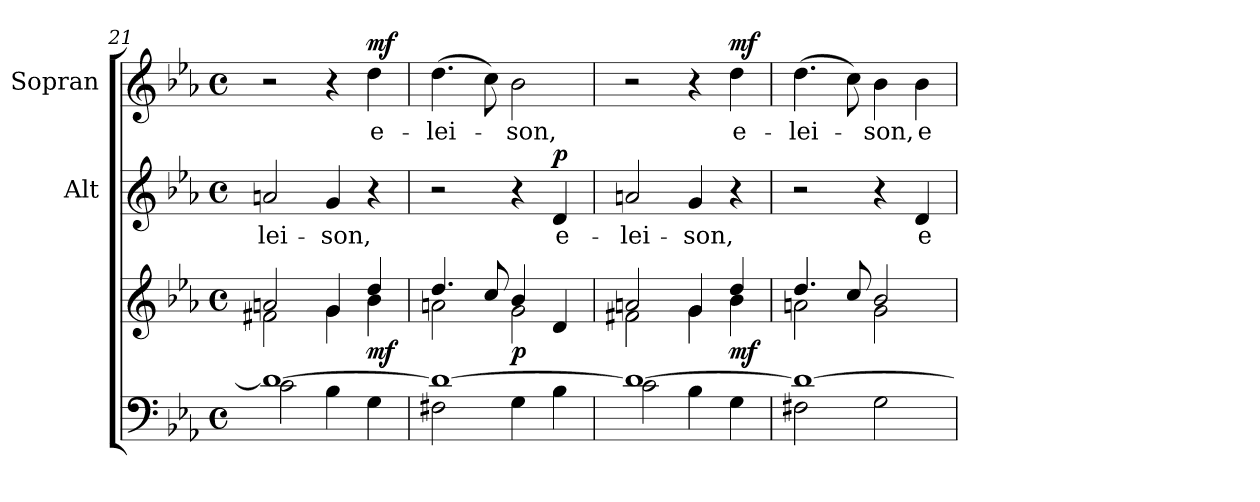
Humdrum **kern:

**kern	**kern	**dynam	**kern	**text	**dynam	**kern	**text	**dynam
*part3	*part3	*part3	*part2	*part2	*part2	*part1	*part1	*part1
*staff4	*staff3	*staff3/4	*staff2	*staff2	*staff2	*staff1	*staff1	*staff1
*	*	*	*I"Alt	*	*	*I"Sopran	*	*
*	*	*	*I'A.	*	*	*I'S.	*	*
*clefF4	*clefG2	*	*clefG2	*	*	*clefG2	*	*
*k[b-e-a-]	*k[b-e-a-]	*	*k[b-e-a-]	*	*	*k[b-e-a-]	*	*
*E-:	*E-:	*	*E-:	*	*	*E-:	*	*
*M4/4	*M4/4	*	*M4/4	*	*	*M4/4	*	*
*met(c)	*met(c)	*	*met(c)	*	*	*met(c)	*	*
=21	=21	=21	=21	=21	=21	=21	=21	=21
*^	*^	*	*	*	*	*	*	*
!	!	!	!	!	!	!LO:LY:b	!	!	!	!
1d_	2c\	2an/	2f#X\	.	2an/	-lei-	.	2r	.	.
!	!	!	!	!	!	!LO:LY:b	!	!	!	!
.	4B-\	4g/	4g\	.	4g/	-son,	.	4r	.	.
!	!	!	!	!LO:DY:b	!	!	!	!	!LO:LY:b	!LO:DY:a
.	4G\	4dd/	4b-\	mf	4r	.	.	4dd\	e-	mf
=22	=22	=22	=22	=22	=22	=22	=22	=22	=22	=22
!	!	!	!	!	!	!	!	!	!LO:LY:b	!
1d_	2F#X\	4.dd/	2an\	.	2r	.	.	(>4.dd\	-lei-	.
.	.	8cc/	.	.	.	.	.	8cc\)	.	.
!	!	!	!	!LO:DY:b	!	!	!	!	!LO:LY:b	!
.	4G\	4b-/	2g\	p	4r	.	.	2b-\	-son,	.
!	!	!	!	!	!	!LO:LY:b	!LO:DY:a	!	!	!
.	4B-\	4d/	.	.	4d/	e-	p	.	.	.
=23	=23	=23	=23	=23	=23	=23	=23	=23	=23	=23
!	!	!	!	!	!	!LO:LY:b	!	!	!	!
1d_	2c\	2an/	2f#X\	.	2an/	-lei-	.	2r	.	.
!	!	!	!	!	!	!LO:LY:b	!	!	!	!
.	4B-\	4g/	4g\	.	4g/	-son,	.	4r	.	.
!	!	!	!	!LO:DY:b	!	!	!	!	!LO:LY:b	!LO:DY:a
.	4G\	4dd/	4b-\	mf	4r	.	.	4dd\	e-	mf
!!LO:LB:g=z
=24	=24	=24	=24	=24	=24	=24	=24	=24	=24	=24
!	!	!	!	!	!	!	!	!	!LO:LY:b	!
1d_	2F#X\	4.dd/	2an\	.	2r	.	.	(>4.dd\	-lei-	.
.	.	8cc/	.	.	.	.	.	8cc\)	.	.
!	!	!	!	!	!	!	!	!	!LO:LY:b	!
.	2G\	2b-/	2g\	.	4r	.	.	4b-\	-son,	.
!	!	!	!	!	!	!LO:LY:b	!	!	!LO:LY:b	!
.	.	.	.	.	4d/	e-	.	4b-\	e-	.
*v	*v	*	*	*	*	*	*	*	*	*
*	*v	*v	*	*	*	*	*	*	*
=	=	=	=	=	=	=	=	=
*-	*-	*-	*-	*-	*-	*-	*-	*-
